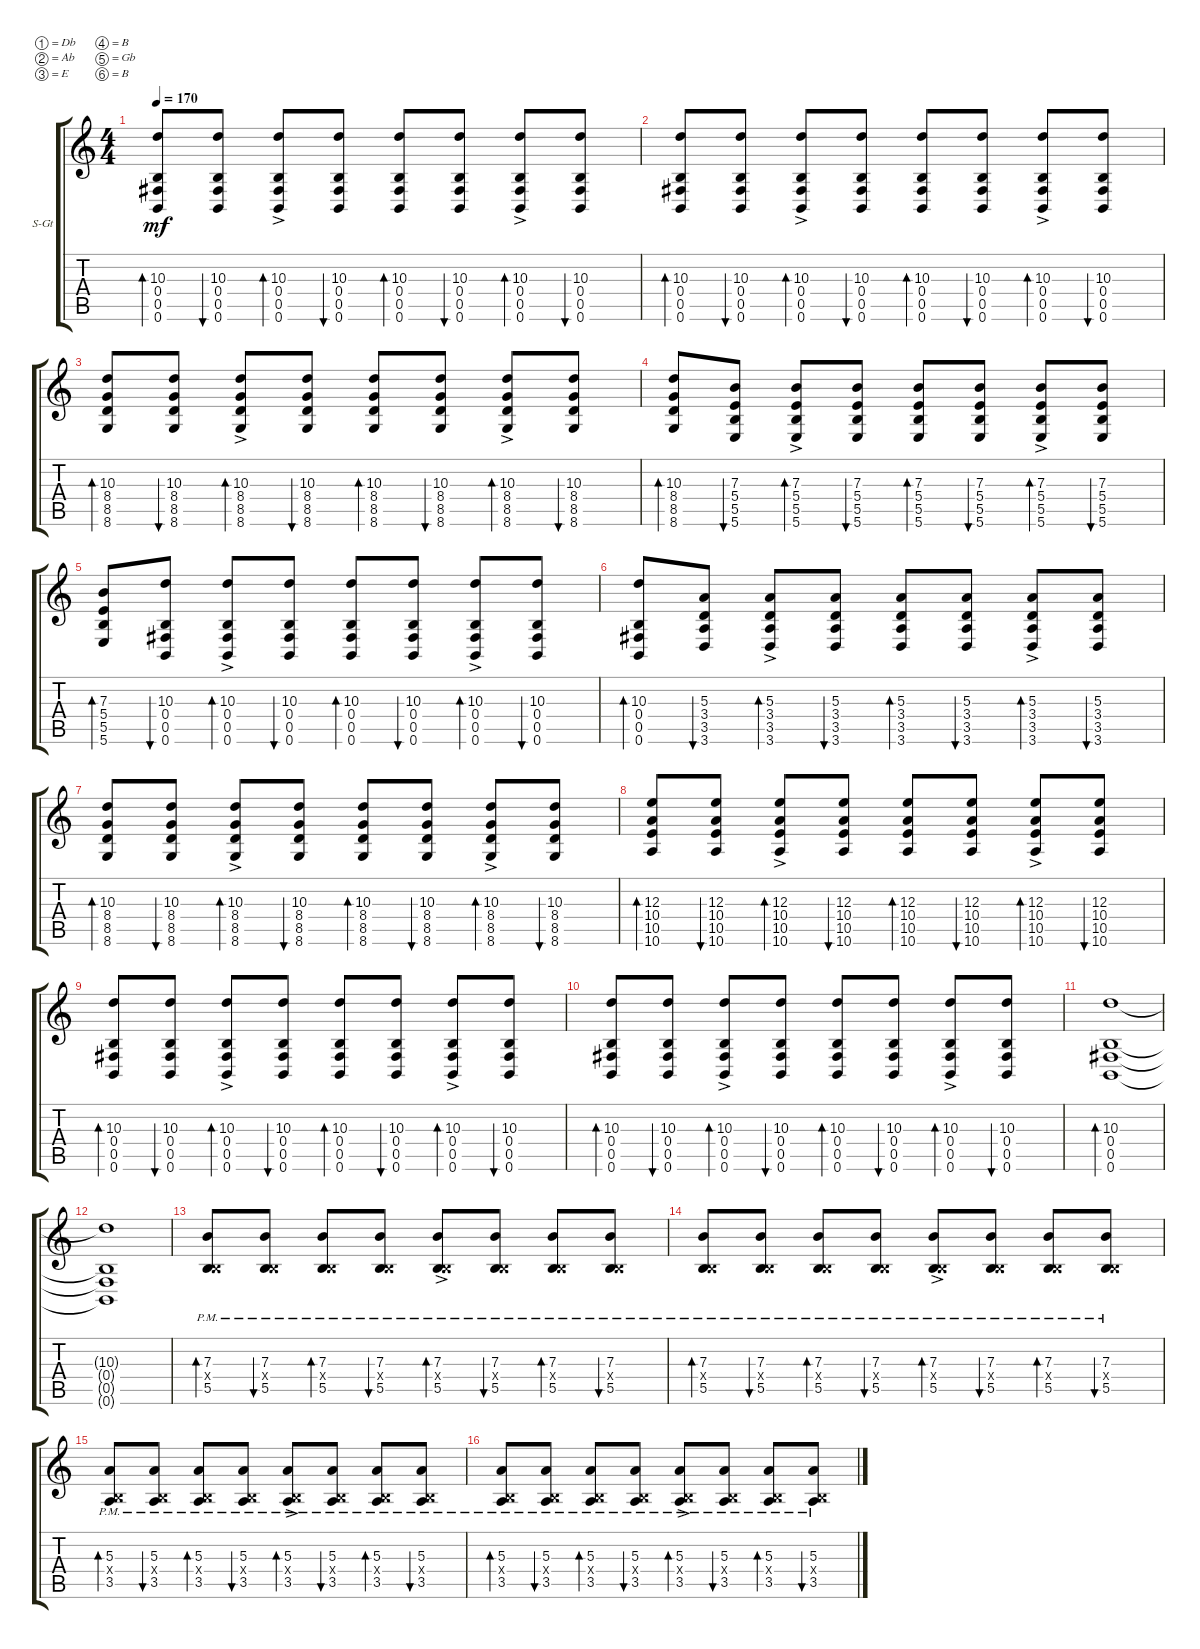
\defaultSystemsLayout 4
\bracketExtendMode groupsimilarinstruments
\firstSystemTrackNameOrientation horizontal
\otherSystemsTrackNameOrientation horizontal
\track ("Steel Guitar" "S-Gt") {instrument acousticguitarsteel}
\staff {score tabs}
\tuning (Db4 Ab3 E3 B2 Gb2 B1)
\ts (4 4)
\tempo 170
\clef g2
\ks c
(0.6 0.5 0.4 10.3).8{bd 72 dy mf} (0.6 0.5 0.4 10.3).8{bu 72} (0.6{ac} 0.5{ac} 0.4 10.3).8{bd 72} (0.6 0.5 0.4 10.3).8{bu 72} (0.6 0.5 0.4 10.3).8{bd 72} (0.6 0.5 0.4 10.3).8{bu 72} (0.6{ac} 0.5{ac} 0.4 10.3).8{bd 72} (0.6 0.5 0.4 10.3).8{bu 72} |
(0.6 0.5 0.4 10.3).8{bd 72} (0.6 0.5 0.4 10.3).8{bu 72} (0.6{ac} 0.5{ac} 0.4 10.3).8{bd 72} (0.6 0.5 0.4 10.3).8{bu 72} (0.6 0.5 0.4 10.3).8{bd 72} (0.6 0.5 0.4 10.3).8{bu 72} (0.6{ac} 0.5{ac} 0.4 10.3).8{bd 72} (0.6 0.5 0.4 10.3).8{bu 72} |
(8.6 8.5 8.4 10.3).8{bd 72} (8.6 8.5 8.4 10.3).8{bu 72} (8.6{ac} 8.5{ac} 8.4 10.3).8{bd 72} (8.6 8.5 8.4 10.3).8{bu 72} (8.6 8.5 8.4 10.3).8{bd 72} (8.6 8.5 8.4 10.3).8{bu 72} (8.6{ac} 8.5{ac} 8.4 10.3).8{bd 72} (8.6 8.5 8.4 10.3).8{bu 72} |
(8.6 8.5 8.4 10.3).8{bd 72} (5.6 5.5 5.4 7.3).8{bu 72} (5.6{ac} 5.5{ac} 5.4 7.3).8{bd 72} (5.6 5.5 5.4 7.3).8{bu 72} (5.6 5.5 5.4 7.3).8{bd 72} (5.6 5.5 5.4 7.3).8{bu 72} (5.6{ac} 5.5{ac} 5.4 7.3).8{bd 72} (5.6 5.5 5.4 7.3).8{bu 72} |
(5.6 5.5 5.4 7.3).8{bd 72} (0.6 0.5 0.4 10.3).8{bu 72} (0.6{ac} 0.5{ac} 0.4 10.3).8{bd 72} (0.6 0.5 0.4 10.3).8{bu 72} (0.6 0.5 0.4 10.3).8{bd 72} (0.6 0.5 0.4 10.3).8{bu 72} (0.6{ac} 0.5{ac} 0.4 10.3).8{bd 72} (0.6 0.5 0.4 10.3).8{bu 72} |
(0.6 0.5 0.4 10.3).8{bd 72} (3.6 3.5 3.4 5.3).8{bu 72} (3.6{ac} 3.5{ac} 3.4 5.3).8{bd 72} (3.6 3.5 3.4 5.3).8{bu 72} (3.6 3.5 3.4 5.3).8{bd 72} (3.6 3.5 3.4 5.3).8{bu 72} (3.6{ac} 3.5{ac} 3.4 5.3).8{bd 72} (3.6 3.5 3.4 5.3).8{bu 72} |
(8.6 8.5 8.4 10.3).8{bd 72} (8.6 8.5 8.4 10.3).8{bu 72} (8.6{ac} 8.5{ac} 8.4 10.3).8{bd 72} (8.6 8.5 8.4 10.3).8{bu 72} (8.6 8.5 8.4 10.3).8{bd 72} (8.6 8.5 8.4 10.3).8{bu 72} (8.6{ac} 8.5{ac} 8.4 10.3).8{bd 72} (8.6 8.5 8.4 10.3).8{bu 72} |
(10.6 10.5 10.4 12.3).8{bd 72} (10.6 10.5 10.4 12.3).8{bu 72} (10.6{ac} 10.5{ac} 10.4 12.3).8{bd 72} (10.6 10.5 10.4 12.3).8{bu 72} (10.6 10.5 10.4 12.3).8{bd 72} (10.6 10.5 10.4 12.3).8{bu 72} (10.6{ac} 10.5{ac} 10.4 12.3).8{bd 72} (10.6 10.5 10.4 12.3).8{bu 72} |
(0.6 0.5 0.4 10.3).8{bd 72} (0.6 0.5 0.4 10.3).8{bu 72} (0.6{ac} 0.5{ac} 0.4 10.3).8{bd 72} (0.6 0.5 0.4 10.3).8{bu 72} (0.6 0.5 0.4 10.3).8{bd 72} (0.6 0.5 0.4 10.3).8{bu 72} (0.6{ac} 0.5{ac} 0.4 10.3).8{bd 72} (0.6 0.5 0.4 10.3).8{bu 72} |
(0.6 0.5 0.4 10.3).8{bd 72} (0.6 0.5 0.4 10.3).8{bu 72} (0.6{ac} 0.5{ac} 0.4 10.3).8{bd 72} (0.6 0.5 0.4 10.3).8{bu 72} (0.6 0.5 0.4 10.3).8{bd 72} (0.6 0.5 0.4 10.3).8{bu 72} (0.6{ac} 0.5{ac} 0.4 10.3).8{bd 72} (0.6 0.5 0.4 10.3).8{bu 72} |
(0.6 0.5 0.4 10.3).1{bd 70} |
(10.3{t} 0.4{t} 0.5{t} 0.6{t}).1 |
(5.5{pm} 0.4{pm x} 7.3{pm}).8{bd 45} (5.5{pm} 0.4{pm x} 7.3{pm}).8{bu 44} (5.5{pm} 0.4{pm x} 7.3{pm}).8{bd 45} (5.5{pm} 0.4{pm x} 7.3{pm}).8{bu 44} (5.5{ac pm} 0.4{pm x} 7.3{ac pm}).8{bd 45} (5.5{pm} 0.4{pm x} 7.3{pm}).8{bu 44} (5.5{pm} 0.4{pm x} 7.3{pm}).8{bd 45} (5.5{pm} 0.4{pm x} 7.3{pm}).8{bu 44} |
(5.5{pm} 0.4{pm x} 7.3{pm}).8{bd 45} (5.5{pm} 0.4{pm x} 7.3{pm}).8{bu 44} (5.5{pm} 0.4{pm x} 7.3{pm}).8{bd 45} (5.5{pm} 0.4{pm x} 7.3{pm}).8{bu 44} (5.5{ac pm} 0.4{pm x} 7.3{ac pm}).8{bd 45} (5.5{pm} 0.4{pm x} 7.3{pm}).8{bu 44} (5.5{pm} 0.4{pm x} 7.3{pm}).8{bd 45} (5.5{pm} 0.4{pm x} 7.3{pm}).8{bu 44} |
(3.5{pm} 0.4{pm x} 5.3{pm}).8{bd 45} (3.5{pm} 0.4{pm x} 5.3{pm}).8{bu 44} (3.5{pm} 0.4{pm x} 5.3{pm}).8{bd 45} (3.5{pm} 0.4{pm x} 5.3{pm}).8{bu 44} (3.5{ac pm} 0.4{pm x} 5.3{ac pm}).8{bd 45} (3.5{pm} 0.4{pm x} 5.3{pm}).8{bu 44} (3.5{pm} 0.4{pm x} 5.3{pm}).8{bd 45} (3.5{pm} 0.4{pm x} 5.3{pm}).8{bu 44} |
(3.5{pm} 0.4{pm x} 5.3{pm}).8{bd 45} (3.5{pm} 0.4{pm x} 5.3{pm}).8{bu 44} (3.5{pm} 0.4{pm x} 5.3{pm}).8{bd 45} (3.5{pm} 0.4{pm x} 5.3{pm}).8{bu 44} (3.5{ac pm} 0.4{pm x} 5.3{ac pm}).8{bd 45} (3.5{pm} 0.4{pm x} 5.3{pm}).8{bu 44} (3.5{pm} 0.4{pm x} 5.3{pm}).8{bd 45} (3.5{pm} 0.4{pm x} 5.3{pm}).8{bu 44}
